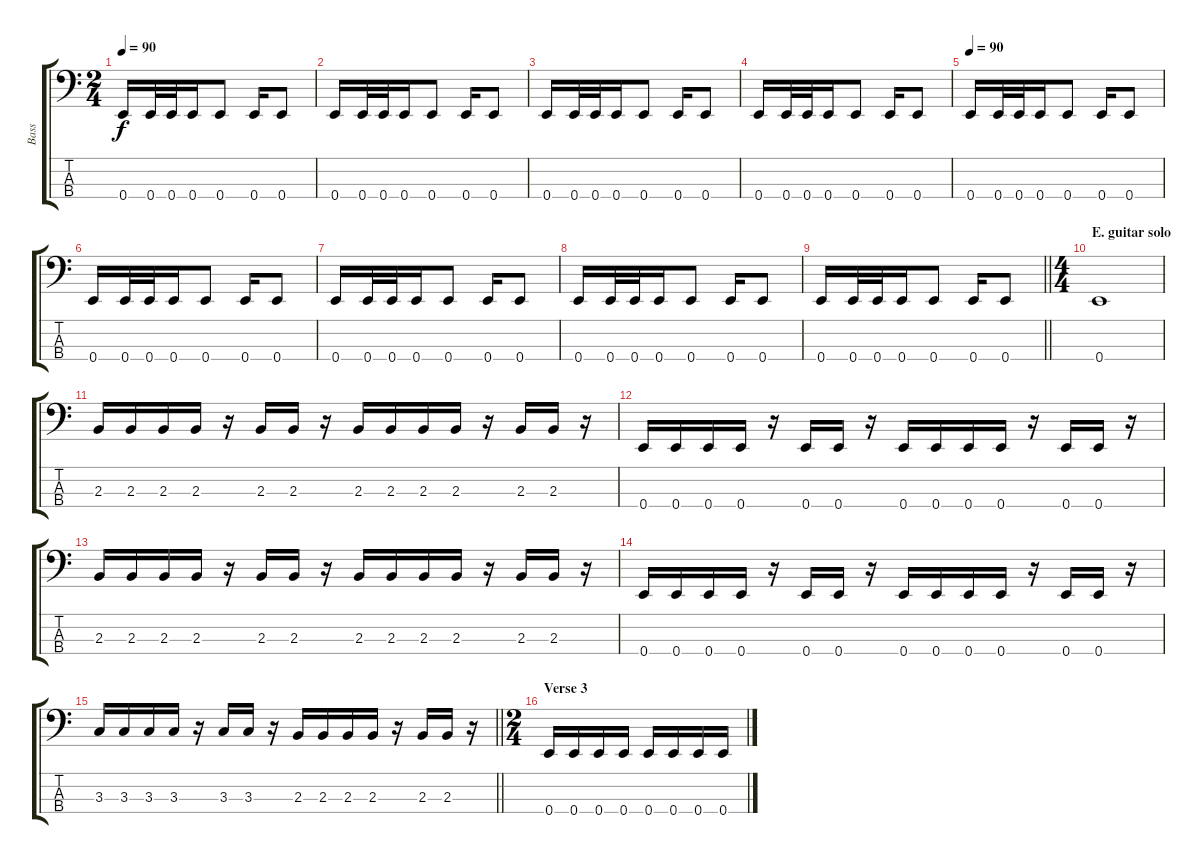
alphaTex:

\track ("Bass" "Bass") {instrument electricbasspick}
\staff {score tabs}
\tuning (G2 D2 A1 E1) {hide}
\ts (2 4)
\tempo 90
\clef f4
\ks c
0.4.16{dy f} 0.4.32 0.4.32 0.4.16 0.4.8 0.4.16 0.4.8 |
0.4.16 0.4.32 0.4.32 0.4.16 0.4.8 0.4.16 0.4.8 |
0.4.16 0.4.32 0.4.32 0.4.16 0.4.8 0.4.16 0.4.8 |
0.4.16 0.4.32 0.4.32 0.4.16 0.4.8 0.4.16 0.4.8 |
\tempo 90
0.4.16 0.4.32 0.4.32 0.4.16 0.4.8 0.4.16 0.4.8 |
0.4.16 0.4.32 0.4.32 0.4.16 0.4.8 0.4.16 0.4.8 |
0.4.16 0.4.32 0.4.32 0.4.16 0.4.8 0.4.16 0.4.8 |
0.4.16 0.4.32 0.4.32 0.4.16 0.4.8 0.4.16 0.4.8 |
\barLineRight lightlight
0.4.16 0.4.32 0.4.32 0.4.16 0.4.8 0.4.16 0.4.8 |
\ts (4 4)
\section ("" "E. guitar solo")
0.4.1 |
2.3.16 2.3.16 2.3.16 2.3.16 r.16 2.3.16 2.3.16 r.16 2.3.16 2.3.16 2.3.16 2.3.16 r.16 2.3.16 2.3.16 r.16 |
0.4.16 0.4.16 0.4.16 0.4.16 r.16 0.4.16 0.4.16 r.16 0.4.16 0.4.16 0.4.16 0.4.16 r.16 0.4.16 0.4.16 r.16 |
2.3.16 2.3.16 2.3.16 2.3.16 r.16 2.3.16 2.3.16 r.16 2.3.16 2.3.16 2.3.16 2.3.16 r.16 2.3.16 2.3.16 r.16 |
0.4.16 0.4.16 0.4.16 0.4.16 r.16 0.4.16 0.4.16 r.16 0.4.16 0.4.16 0.4.16 0.4.16 r.16 0.4.16 0.4.16 r.16 |
\barLineRight lightlight
3.3.16 3.3.16 3.3.16 3.3.16 r.16 3.3.16 3.3.16 r.16 2.3.16 2.3.16 2.3.16 2.3.16 r.16 2.3.16 2.3.16 r.16 |
\ts (2 4)
\section ("" "Verse 3")
0.4.16 0.4.16 0.4.16 0.4.16 0.4.16 0.4.16 0.4.16 0.4.16
